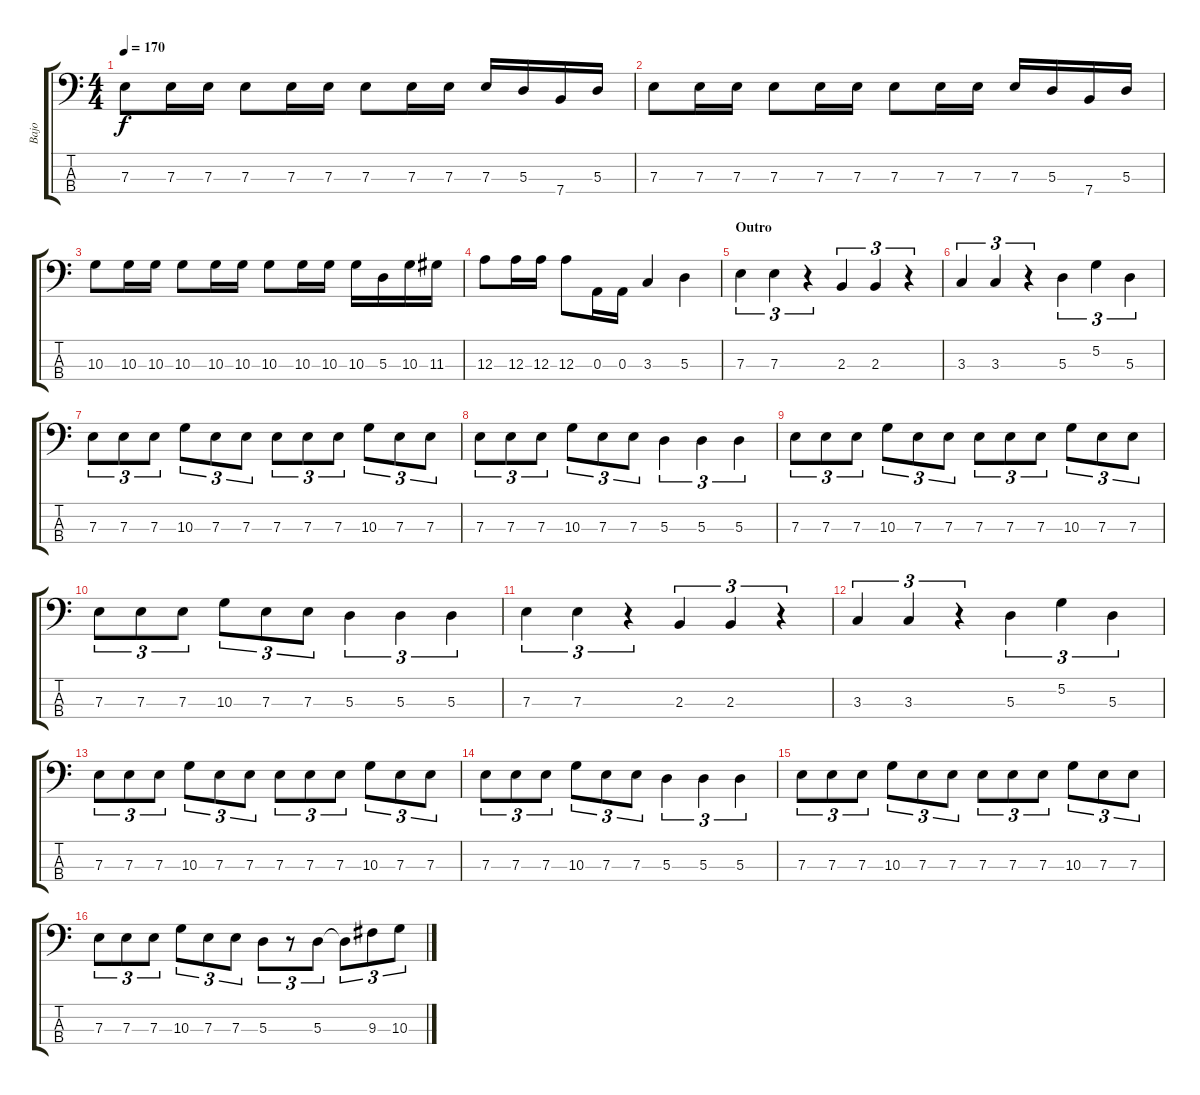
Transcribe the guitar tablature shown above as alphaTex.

\track ("Bajo" "Bajo") {instrument electricbassfinger}
\staff {score tabs}
\tuning (G2 D2 A1 E1) {hide}
\ts (4 4)
\tempo 170
\clef f4
\ks c
7.3.8{dy f} 7.3.16 7.3.16 7.3.8 7.3.16 7.3.16 7.3.8 7.3.16 7.3.16 7.3.16 5.3.16 7.4.16 5.3.16 |
7.3.8 7.3.16 7.3.16 7.3.8 7.3.16 7.3.16 7.3.8 7.3.16 7.3.16 7.3.16 5.3.16 7.4.16 5.3.16 |
10.3.8 10.3.16 10.3.16 10.3.8 10.3.16 10.3.16 10.3.8 10.3.16 10.3.16 10.3.16 5.3.16 10.3.16 11.3.16 |
12.3.8 12.3.16 12.3.16 12.3.8 0.3.16 0.3.16 3.3.4 5.3.4 |
\section ("" "Outro")
7.3.4{tu (3 2)} 7.3.4{tu (3 2)} r.4{tu (3 2)} 2.3.4{tu (3 2)} 2.3.4{tu (3 2)} r.4{tu (3 2)} |
3.3.4{tu (3 2)} 3.3.4{tu (3 2)} r.4{tu (3 2)} 5.3.4{tu (3 2)} 5.2.4{tu (3 2)} 5.3.4{tu (3 2)} |
7.3.8{tu (3 2)} 7.3.8{tu (3 2)} 7.3.8{tu (3 2)} 10.3.8{tu (3 2)} 7.3.8{tu (3 2)} 7.3.8{tu (3 2)} 7.3.8{tu (3 2)} 7.3.8{tu (3 2)} 7.3.8{tu (3 2)} 10.3.8{tu (3 2)} 7.3.8{tu (3 2)} 7.3.8{tu (3 2)} |
7.3.8{tu (3 2)} 7.3.8{tu (3 2)} 7.3.8{tu (3 2)} 10.3.8{tu (3 2)} 7.3.8{tu (3 2)} 7.3.8{tu (3 2)} 5.3.4{tu (3 2)} 5.3.4{tu (3 2)} 5.3.4{tu (3 2)} |
7.3.8{tu (3 2)} 7.3.8{tu (3 2)} 7.3.8{tu (3 2)} 10.3.8{tu (3 2)} 7.3.8{tu (3 2)} 7.3.8{tu (3 2)} 7.3.8{tu (3 2)} 7.3.8{tu (3 2)} 7.3.8{tu (3 2)} 10.3.8{tu (3 2)} 7.3.8{tu (3 2)} 7.3.8{tu (3 2)} |
7.3.8{tu (3 2)} 7.3.8{tu (3 2)} 7.3.8{tu (3 2)} 10.3.8{tu (3 2)} 7.3.8{tu (3 2)} 7.3.8{tu (3 2)} 5.3.4{tu (3 2)} 5.3.4{tu (3 2)} 5.3.4{tu (3 2)} |
7.3.4{tu (3 2)} 7.3.4{tu (3 2)} r.4{tu (3 2)} 2.3.4{tu (3 2)} 2.3.4{tu (3 2)} r.4{tu (3 2)} |
3.3.4{tu (3 2)} 3.3.4{tu (3 2)} r.4{tu (3 2)} 5.3.4{tu (3 2)} 5.2.4{tu (3 2)} 5.3.4{tu (3 2)} |
7.3.8{tu (3 2)} 7.3.8{tu (3 2)} 7.3.8{tu (3 2)} 10.3.8{tu (3 2)} 7.3.8{tu (3 2)} 7.3.8{tu (3 2)} 7.3.8{tu (3 2)} 7.3.8{tu (3 2)} 7.3.8{tu (3 2)} 10.3.8{tu (3 2)} 7.3.8{tu (3 2)} 7.3.8{tu (3 2)} |
7.3.8{tu (3 2)} 7.3.8{tu (3 2)} 7.3.8{tu (3 2)} 10.3.8{tu (3 2)} 7.3.8{tu (3 2)} 7.3.8{tu (3 2)} 5.3.4{tu (3 2)} 5.3.4{tu (3 2)} 5.3.4{tu (3 2)} |
7.3.8{tu (3 2)} 7.3.8{tu (3 2)} 7.3.8{tu (3 2)} 10.3.8{tu (3 2)} 7.3.8{tu (3 2)} 7.3.8{tu (3 2)} 7.3.8{tu (3 2)} 7.3.8{tu (3 2)} 7.3.8{tu (3 2)} 10.3.8{tu (3 2)} 7.3.8{tu (3 2)} 7.3.8{tu (3 2)} |
7.3.8{tu (3 2)} 7.3.8{tu (3 2)} 7.3.8{tu (3 2)} 10.3.8{tu (3 2)} 7.3.8{tu (3 2)} 7.3.8{tu (3 2)} 5.3.8{tu (3 2)} r.8{tu (3 2)} 5.3.8{tu (3 2)} 5.3{t}.8{tu (3 2)} 9.3.8{tu (3 2)} 10.3.8{tu (3 2)}
